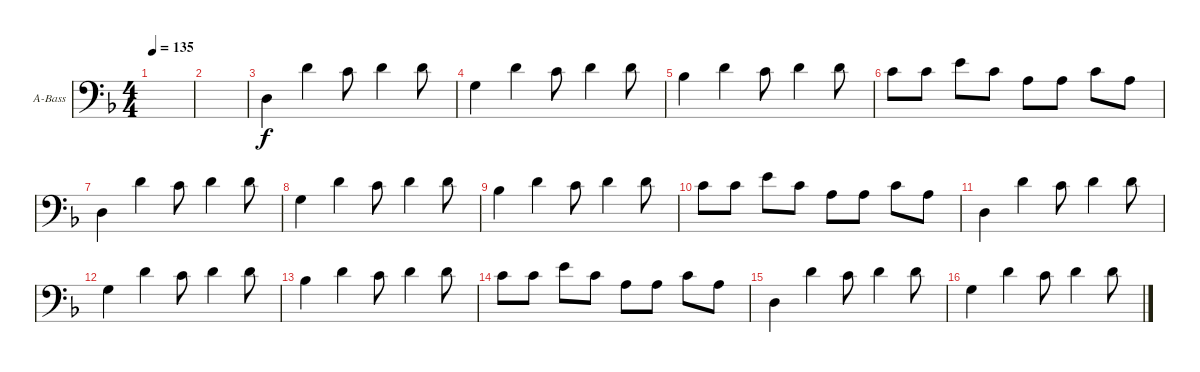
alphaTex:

\defaultSystemsLayout 4
\bracketExtendMode groupsimilarinstruments
\firstSystemTrackNameOrientation horizontal
\otherSystemsTrackNameOrientation horizontal
\track ("Acoustic Bass" "A-Bass") {instrument acousticbass}
\staff {score}
\tuning (G2 D2 A1 E1)
\ts (4 4)
\tempo 135
\clef f4
\ks dminor
|
|
0.2.4 7.1.4 5.1.8 7.1.4 7.1.8 |
5.2.4 7.1.4 5.1.8 7.1.4 7.1.8 |
8.2.4 7.1.4 5.1.8 7.1.4 7.1.8 |
5.1.8 5.1.8 9.1.8 5.1.8 2.1.8 2.1.8 5.1.8 2.1.8 |
0.2.4 7.1.4 5.1.8 7.1.4 7.1.8 |
5.2.4 7.1.4 5.1.8 7.1.4 7.1.8 |
8.2.4 7.1.4 5.1.8 7.1.4 7.1.8 |
5.1.8 5.1.8 9.1.8 5.1.8 2.1.8 2.1.8 5.1.8 2.1.8 |
0.2.4 7.1.4 5.1.8 7.1.4 7.1.8 |
5.2.4 7.1.4 5.1.8 7.1.4 7.1.8 |
8.2.4 7.1.4 5.1.8 7.1.4 7.1.8 |
5.1.8 5.1.8 9.1.8 5.1.8 2.1.8 2.1.8 5.1.8 2.1.8 |
0.2.4 7.1.4 5.1.8 7.1.4 7.1.8 |
5.2.4 7.1.4 5.1.8 7.1.4 7.1.8
